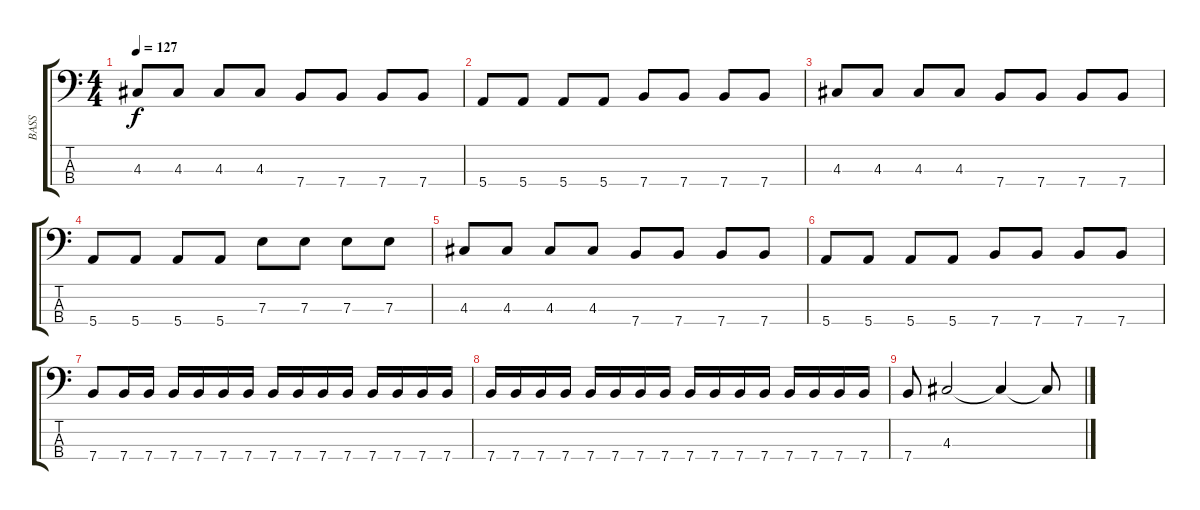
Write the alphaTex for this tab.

\track ("BASS" "BASS") {instrument electricbassfinger}
\staff {score tabs}
\tuning (G2 D2 A1 E1) {hide}
\ts (4 4)
\tempo 127
\clef f4
\ks c
4.3.8{dy f} 4.3.8 4.3.8 4.3.8 7.4.8 7.4.8 7.4.8 7.4.8 |
5.4.8 5.4.8 5.4.8 5.4.8 7.4.8 7.4.8 7.4.8 7.4.8 |
4.3.8 4.3.8 4.3.8 4.3.8 7.4.8 7.4.8 7.4.8 7.4.8 |
5.4.8 5.4.8 5.4.8 5.4.8 7.3.8 7.3.8 7.3.8 7.3.8 |
4.3.8 4.3.8 4.3.8 4.3.8 7.4.8 7.4.8 7.4.8 7.4.8 |
5.4.8 5.4.8 5.4.8 5.4.8 7.4.8 7.4.8 7.4.8 7.4.8 |
7.4.8 7.4.16 7.4.16 7.4.16 7.4.16 7.4.16 7.4.16 7.4.16 7.4.16 7.4.16 7.4.16 7.4.16 7.4.16 7.4.16 7.4.16 |
7.4.16 7.4.16 7.4.16 7.4.16 7.4.16 7.4.16 7.4.16 7.4.16 7.4.16 7.4.16 7.4.16 7.4.16 7.4.16 7.4.16 7.4.16 7.4.16 |
7.4.8 4.3.2 4.3{t}.4 4.3{t}.8
